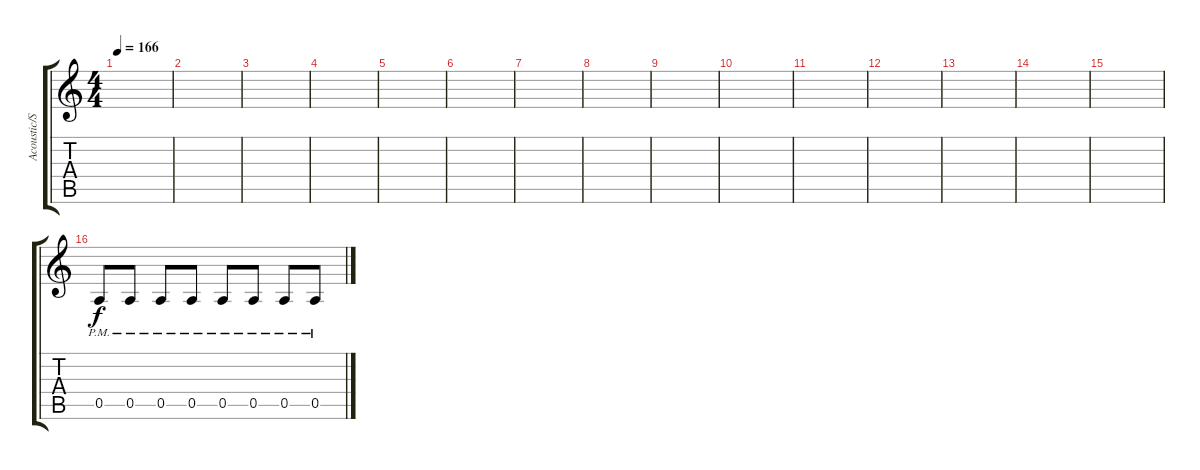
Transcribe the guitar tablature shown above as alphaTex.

\track ("Acoustic/Solo" "Acoustic/S") {instrument acousticguitarsteel}
\staff {score tabs}
\tuning (E4 B3 G3 D3 A2 E2) {hide}
\ts (4 4)
\tempo 166
\clef g2
\ks c
|
|
|
|
|
|
|
|
|
|
|
|
|
|
|
0.5{pm}.8{instrument distortionguitar} 0.5{pm}.8 0.5{pm}.8 0.5{pm}.8 0.5{pm}.8 0.5{pm}.8 0.5{pm}.8 0.5{pm}.8
